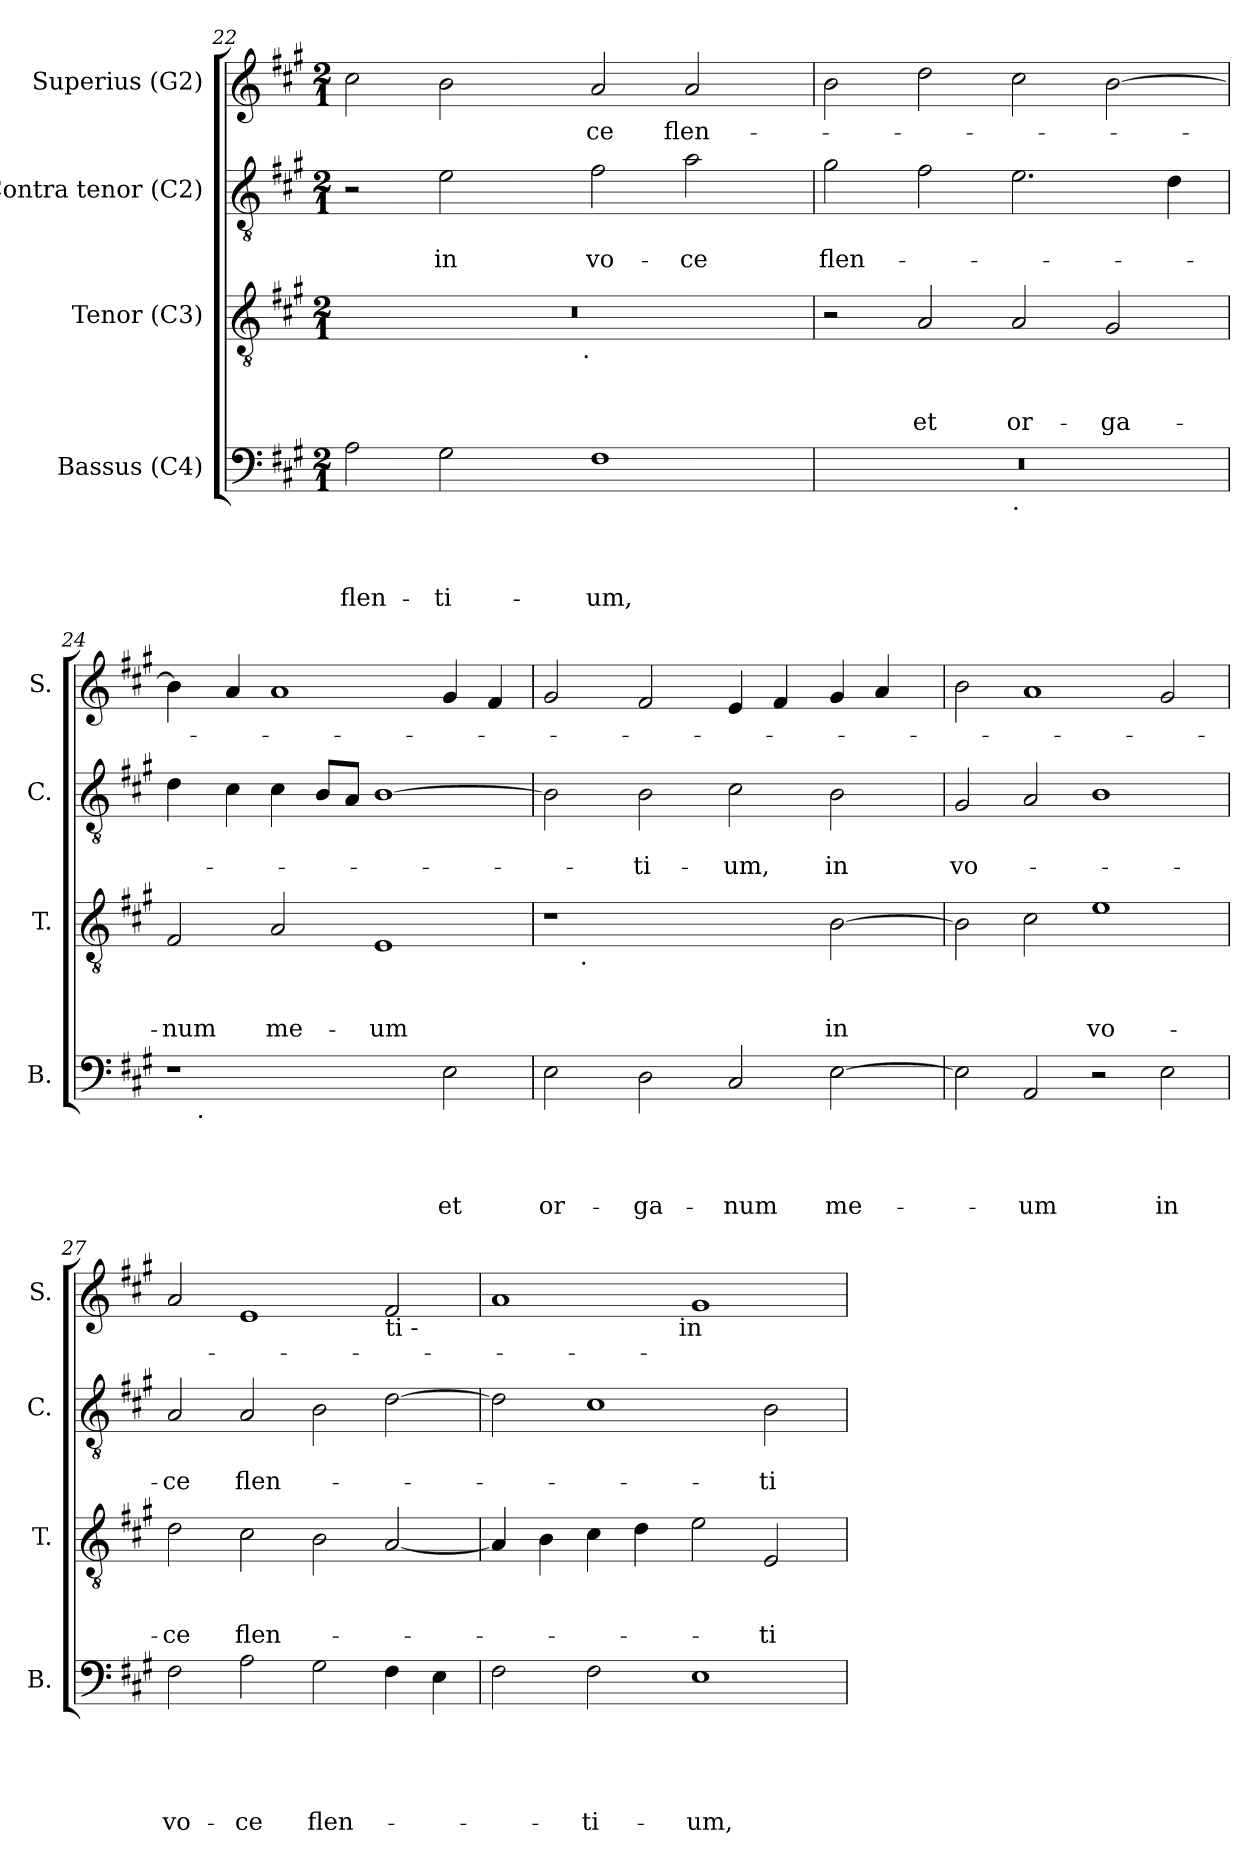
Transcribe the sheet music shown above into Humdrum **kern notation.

**kern	**text	**text	**text	**text	**text	**kern	**text	**text	**text	**kern	**text	**text	**kern	**text
*part4	*part4	*part4	*part4	*part4	*part4	*part3	*part3	*part3	*part3	*part2	*part2	*part2	*part1	*part1
*staff4	*staff4	*staff4	*staff4	*staff4	*staff4	*staff3	*staff3	*staff3	*staff3	*staff2	*staff2	*staff2	*staff1	*staff1
*I"Bassus (C4)	*	*	*	*	*	*I"Tenor (C3)	*	*	*	*I"Contra tenor (C2)	*	*	*I"Superius (G2)	*
*I'B.	*	*	*	*	*	*I'T.	*	*	*	*I'C.	*	*	*I'S.	*
*clefF4	*	*	*	*	*	*clefGv2	*	*	*	*clefGv2	*	*	*clefG2	*
*k[f#c#g#]	*	*	*	*	*	*k[f#c#g#]	*	*	*	*k[f#c#g#]	*	*	*k[f#c#g#]	*
*A:	*	*	*	*	*	*A:	*	*	*	*A:	*	*	*A:	*
*M2/1	*	*	*	*	*	*M2/1	*	*	*	*M2/1	*	*	*M2/1	*
=22	=22	=22	=22	=22	=22	=22	=22	=22	=22	=22	=22	=22	=22	=22
!	!	!	!	!LO:LY:b	!	!	!	!	!	!	!	!	!	!
*	*	*	*	*	*	*^	*	*	*	*	*	*	*	*
2A\	.	.	.	flen-	.	0r	3%2ryy	.	.	.	2r	.	.	2cc#\	.
!	!	!	!	!LO:LY:b	!	!	!	!	!	!	!	!	!LO:LY:b	!	!
2G#\	.	.	.	-ti-	.	.	.	.	.	.	2e\	.	in	2b\	.
.	.	.	.	.	.	.	6ryy	.	.	.	.	.	.	.	.
.	.	.	.	.	.	.	12...ryy	.	.	.	.	.	.	.	.
!	!	!	!	!	!	!	!LO:TX:b:t=.	!	!	!	!	!	!	!	!
.	.	.	.	.	.	.	3%2ryy	.	.	.	.	.	.	.	.
!	!	!	!	!LO:LY:b	!	!	!	!	!	!	!	!	!LO:LY:b	!	!LO:LY:b
1F#	.	.	.	-um,	.	.	.	.	.	.	2f#\	.	vo-	2a/	-ce
!	!	!	!	!	!	!	!	!	!	!	!	!	!LO:LY:b	!	!LO:LY:b
.	.	.	.	.	.	.	.	.	.	.	2a\	.	-ce	2a/	flen-
.	.	.	.	.	.	.	3ryy	.	.	.	.	.	.	.	.
.	.	.	.	.	.	.	96ryy	.	.	.	.	.	.	.	.
=23	=23	=23	=23	=23	=23	=23	=23	=23	=23	=23	=23	=23	=23	=23	=23
!	!	!	!	!	!	!	!	!	!	!	!	!	!LO:LY:b	!	!
*^	*	*	*	*	*	*v	*v	*	*	*	*	*	*	*	*
0r	1ryy	.	.	.	.	.	2r	.	.	.	2g#\	.	flen-	2b\	.
!	!	!	!	!	!	!	!	!	!	!LO:LY:b	!	!	!	!	!
.	.	.	.	.	.	.	2A/	.	.	et	2f#\	.	.	2dd\	.
!	!LO:TX:b:t=.	!	!	!	!	!	!	!	!	!	!	!	!	!	!
!	!	!	!	!	!	!	!	!	!	!LO:LY:b	!	!	!	!	!
.	1ryy	.	.	.	.	.	2A/	.	.	or-	2.e\	.	.	2cc#\	.
!	!	!	!	!	!	!	!	!	!	!LO:LY:b	!	!	!	!	!
.	.	.	.	.	.	.	2G#/	.	.	-ga-	.	.	.	[>2b\	.
.	.	.	.	.	.	.	.	.	.	.	4d\	.	.	.	.
=24	=24	=24	=24	=24	=24	=24	=24	=24	=24	=24	=24	=24	=24	=24	=24
!	!	!	!	!	!	!	!	!	!	!LO:LY:b	!	!	!	!	!
1r	8ryy	.	.	.	.	.	2F#/	.	.	-num	4d\	.	.	4b\]	.
!	!LO:TX:b:t=.	!	!	!	!	!	!	!	!	!	!	!	!	!	!
.	1...ryy	.	.	.	.	.	.	.	.	.	.	.	.	.	.
.	.	.	.	.	.	.	.	.	.	.	4c#\	.	.	4a/	.
!	!	!	!	!	!	!	!	!	!	!LO:LY:b	!	!	!	!	!
.	.	.	.	.	.	.	2A/	.	.	me-	4c#\	.	.	1a	.
.	.	.	.	.	.	.	.	.	.	.	8B/L	.	.	.	.
.	.	.	.	.	.	.	.	.	.	.	8A/J	.	.	.	.
!	!	!	!	!	!	!	!	!	!	!LO:LY:b	!	!	!	!	!
2ryy	.	.	.	.	.	.	1E	.	.	-um	[>1B	.	.	.	.
!	!	!	!	!	!LO:LY:b	!	!	!	!	!	!	!	!	!	!
2E\	.	.	.	.	et	.	.	.	.	.	.	.	.	4g#/	.
.	.	.	.	.	.	.	.	.	.	.	.	.	.	4f#/	.
!!LO:PB:g=z
=25	=25	=25	=25	=25	=25	=25	=25	=25	=25	=25	=25	=25	=25	=25	=25
!	!	!	!	!	!LO:LY:b	!	!	!	!	!	!	!	!	!	!
*v	*v	*	*	*	*	*	*^	*	*	*	*	*	*	*	*
2E\	.	.	.	or-	.	1r	12ryy	.	.	.	2B\]	.	.	2g#/	.
.	.	.	.	.	.	.	48.ryy	.	.	.	.	.	.	.	.
!	!	!	!	!	!	!	!LO:TX:b:t=.	!	!	!	!	!	!	!	!
.	.	.	.	.	.	.	3%2ryy	.	.	.	.	.	.	.	.
!	!	!	!	!LO:LY:b	!	!	!	!	!	!	!	!	!LO:LY:b	!	!
2D\	.	.	.	-ga-	.	.	.	.	.	.	2B\	.	-ti-	2f#/	.
.	.	.	.	.	.	.	3%2ryy	.	.	.	.	.	.	.	.
!	!	!	!	!LO:LY:b	!	!	!	!	!	!	!	!	!LO:LY:b	!	!
2C#/	.	.	.	-num	.	2ryy	.	.	.	.	2c#\	.	-um,	4e/	.
.	.	.	.	.	.	.	.	.	.	.	.	.	.	4f#/	.
.	.	.	.	.	.	.	3ryy	.	.	.	.	.	.	.	.
!	!	!	!	!LO:LY:b	!	!	!	!	!	!LO:LY:b	!	!	!LO:LY:b	!	!
[>2E\	.	.	.	me-	.	[>2B\	.	.	.	in	2B\	.	in	4g#/	.
.	.	.	.	.	.	.	.	.	.	.	.	.	.	4a/	.
.	.	.	.	.	.	.	6ryy	.	.	.	.	.	.	.	.
.	.	.	.	.	.	.	24ryy	.	.	.	.	.	.	.	.
.	.	.	.	.	.	.	96ryy	.	.	.	.	.	.	.	.
=26	=26	=26	=26	=26	=26	=26	=26	=26	=26	=26	=26	=26	=26	=26	=26
!	!	!	!	!	!	!	!	!	!	!	!	!	!LO:LY:b	!	!
*	*	*	*	*	*	*v	*v	*	*	*	*	*	*	*	*
2E\]	.	.	.	.	.	2B\]	.	.	.	2G#/	.	vo-	2b\	.
!	!	!	!	!LO:LY:b	!	!	!	!	!	!	!	!	!	!
2AA/	.	.	.	-um	.	2c#\	.	.	.	2A/	.	.	1a	.
!	!	!	!	!	!	!	!	!	!LO:LY:b	!	!	!	!	!
2r	.	.	.	.	.	1e	.	.	vo-	1B	.	.	.	.
!	!	!	!	!LO:LY:b	!	!	!	!	!	!	!	!	!	!
2E\	.	.	.	in	.	.	.	.	.	.	.	.	2g#/	.
=27	=27	=27	=27	=27	=27	=27	=27	=27	=27	=27	=27	=27	=27	=27
!	!	!	!	!	!LO:LY:b	!	!	!	!LO:LY:b	!	!	!LO:LY:b	!	!
2F#\	.	.	.	.	vo-	2d\	.	.	-ce	2A/	.	-ce	2a/	.
!	!	!	!	!	!LO:LY:b	!	!	!	!LO:LY:b	!	!	!LO:LY:b	!	!
2A\	.	.	.	.	-ce	2c#\	.	.	flen-	2A/	.	flen-	1e	.
!	!	!	!	!	!LO:LY:b	!	!	!	!	!	!	!	!	!
2G#\	.	.	.	.	flen-	2B\	.	.	.	2B\	.	.	.	.
!	!	!	!	!	!	!	!	!	!	!	!	!	!LO:TX:b:t=ti -	!
4F#\	.	.	.	.	.	[<2A/	.	.	.	[>2d\	.	.	2f#/	.
4E\	.	.	.	.	.	.	.	.	.	.	.	.	.	.
=28	=28	=28	=28	=28	=28	=28	=28	=28	=28	=28	=28	=28	=28	=28
!	!	!	!	!	!	!	!	!	!	!	!	!	!LO:TX:b:t=um,	!
*	*	*	*	*	*	*	*	*	*	*	*	*	*^	*
2F#\	.	.	.	.	.	4A/]	.	.	.	2d\]	.	.	1a	2ryy	.
.	.	.	.	.	.	4B\	.	.	.	.	.	.	.	.	.
!	!	!	!	!	!LO:LY:b	!	!	!	!	!	!	!	!	!	!
2F#\	.	.	.	.	-ti-	4c#\	.	.	.	1c#	.	.	.	4...ryy	.
.	.	.	.	.	.	4d\	.	.	.	.	.	.	.	.	.
!	!	!	!	!	!	!	!	!	!	!	!	!	!	!LO:TX:b:t=in	!
.	.	.	.	.	.	.	.	.	.	.	.	.	.	1ryy	.
!	!	!	!	!	!LO:LY:b	!	!	!	!	!	!	!	!	!	!
1E	.	.	.	.	-um,	2e\	.	.	.	.	.	.	1g#	.	.
!	!	!	!	!	!	!	!	!	!LO:LY:b	!	!	!LO:LY:b	!	!	!
.	.	.	.	.	.	2E/	.	.	-ti-	2B\	.	-ti-	.	.	.
.	.	.	.	.	.	.	.	.	.	.	.	.	.	32ryy	.
*	*	*	*	*	*	*	*	*	*	*	*	*	*v	*v	*
=	=	=	=	=	=	=	=	=	=	=	=	=	=	=
*-	*-	*-	*-	*-	*-	*-	*-	*-	*-	*-	*-	*-	*-	*-
